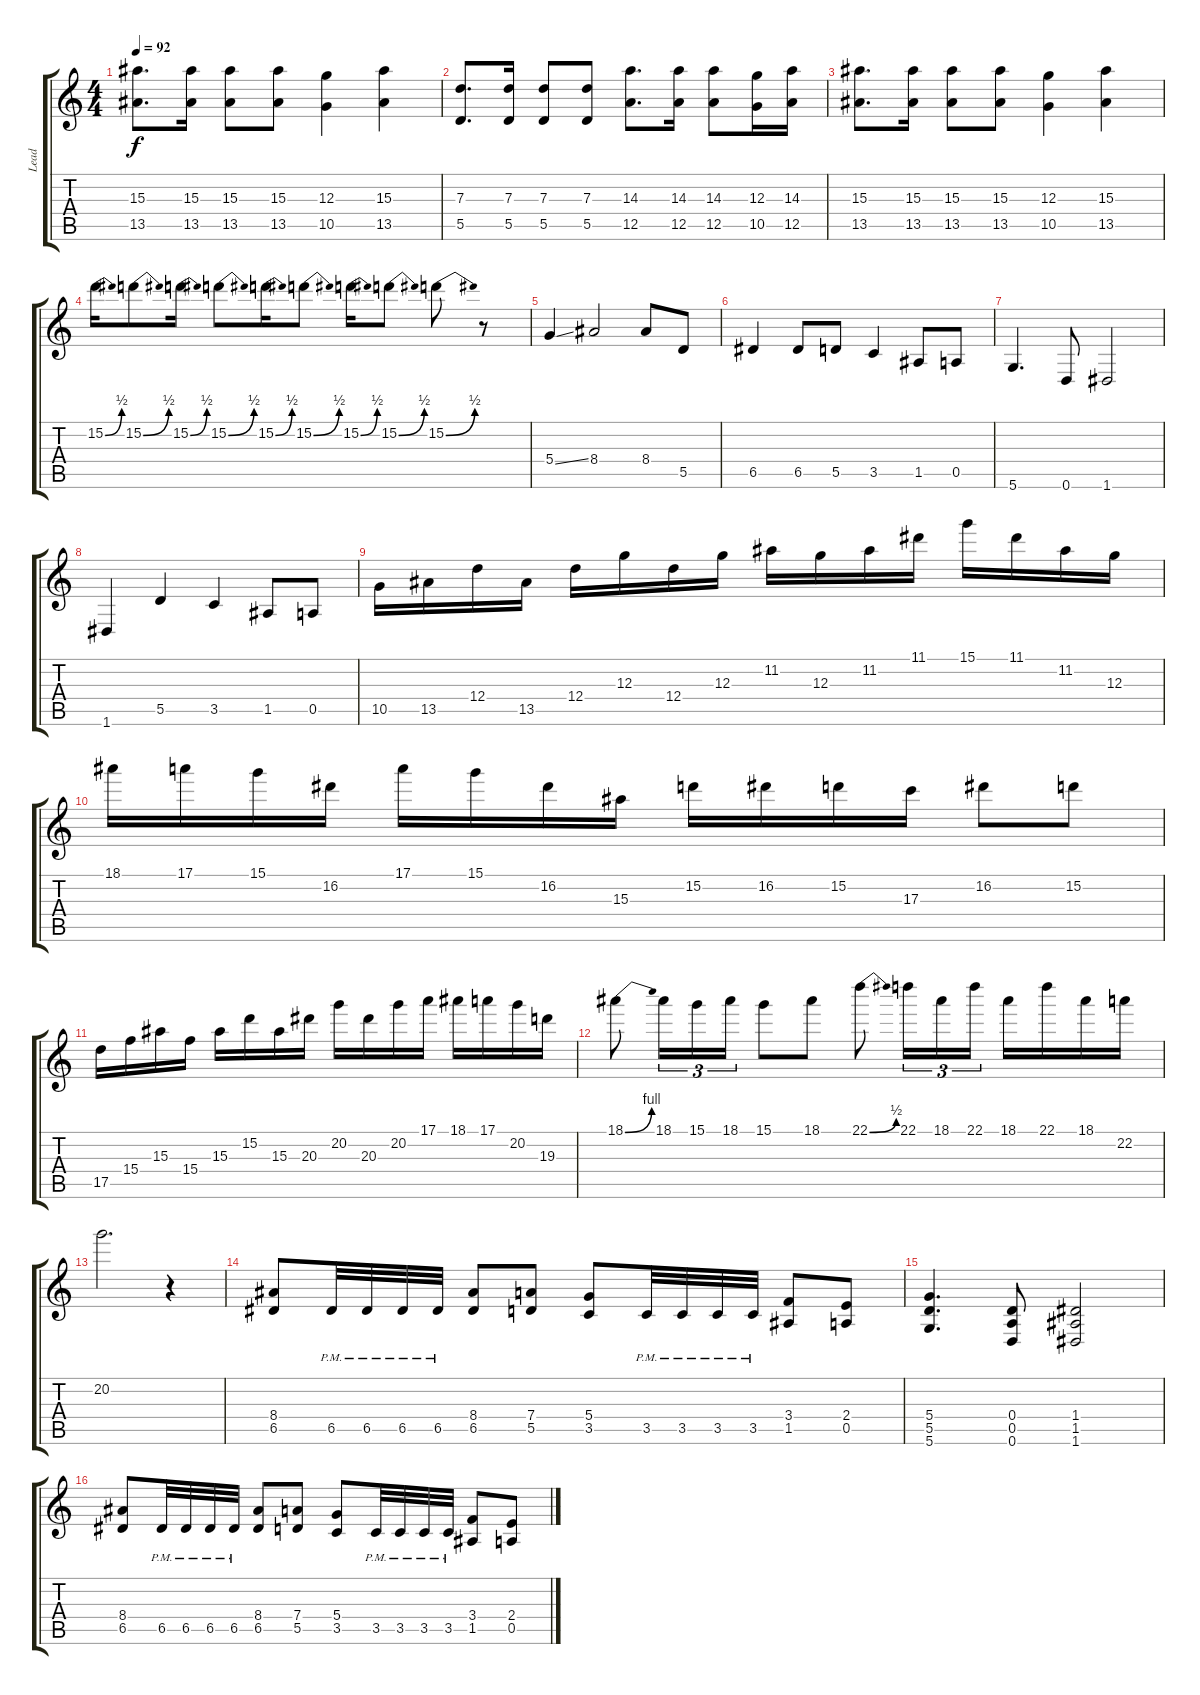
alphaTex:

\track ("Lead" "Lead") {instrument distortionguitar}
\staff {score tabs}
\tuning (E4 B3 G3 D3 A2 D2) {hide}
\ts (4 4)
\tempo 92
\clef g2
\ks c
(15.3 13.5).8{d dy f} (15.3 13.5).16 (15.3 13.5).8 (15.3 13.5).8 (12.3 10.5).4 (15.3 13.5).4 |
(7.3 5.5).8{d} (7.3 5.5).16 (7.3 5.5).8 (7.3 5.5).8 (14.3 12.5).8{d} (14.3 12.5).16 (14.3 12.5).8 (12.3 10.5).16 (14.3 12.5).16 |
(15.3 13.5).8{d} (15.3 13.5).16 (15.3 13.5).8 (15.3 13.5).8 (12.3 10.5).4 (15.3 13.5).4 |
15.2{be (bend 0 0 60 2)}.16 15.2{be (bend 0 0 60 2)}.8 15.2{be (bend 0 0 60 2)}.16 15.2{be (bend 0 0 60 2)}.8 15.2{be (bend 0 0 60 2)}.16 15.2{be (bend 0 0 60 2)}.8 15.2{be (bend 0 0 60 2)}.16 15.2{be (bend 0 0 60 2)}.8 15.2{be (bend 0 0 60 2)}.8 r.8 |
5.4{ss}.4 8.4.2 8.4.8 5.5.8 |
6.5.4 6.5.8 5.5.8 3.5.4 1.5.8 0.5.8 |
5.6.4{d} 0.6.8 1.6.2 |
1.6.4 5.5.4 3.5.4 1.5.8 0.5.8 |
10.5.16 13.5.16 12.4.16 13.5.16 12.4.16 12.3.16 12.4.16 12.3.16 11.2.16 12.3.16 11.2.16 11.1.16 15.1.16 11.1.16 11.2.16 12.3.16 |
18.1.16 17.1.16 15.1.16 16.2.16 17.1.16 15.1.16 16.2.16 15.3.16 15.2.16 16.2.16 15.2.16 17.3.16 16.2.8 15.2.8 |
17.5.16 15.4.16 15.3.16 15.4.16 15.3.16 15.2.16 15.3.16 20.3.16 20.2.16 20.3.16 20.2.16 17.1.16 18.1.16 17.1.16 20.2.16 19.3.16 |
18.1{be (bend 0 0 60 4)}.8 18.1.16{tu (3 2)} 15.1.16{tu (3 2)} 18.1.16{tu (3 2)} 15.1.8 18.1.8 22.1{be (bend 0 0 60 2)}.8 22.1.16{tu (3 2)} 18.1.16{tu (3 2)} 22.1.16{tu (3 2)} 18.1.16 22.1.16 18.1.16 22.2.16 |
20.2.2{d} r.4 |
(8.4 6.5).8 6.5{pm}.32 6.5{pm}.32 6.5{pm}.32 6.5{pm}.32 (8.4 6.5).8 (7.4 5.5).8 (5.4 3.5).8 3.5{pm}.32 3.5{pm}.32 3.5{pm}.32 3.5{pm}.32 (3.4 1.5).8 (2.4 0.5).8 |
(5.4 5.5 5.6).4{d} (0.4 0.5 0.6).8 (1.4 1.5 1.6).2 |
(8.4 6.5).8 6.5{pm}.32 6.5{pm}.32 6.5{pm}.32 6.5{pm}.32 (8.4 6.5).8 (7.4 5.5).8 (5.4 3.5).8 3.5{pm}.32 3.5{pm}.32 3.5{pm}.32 3.5{pm}.32 (3.4 1.5).8 (2.4 0.5).8
